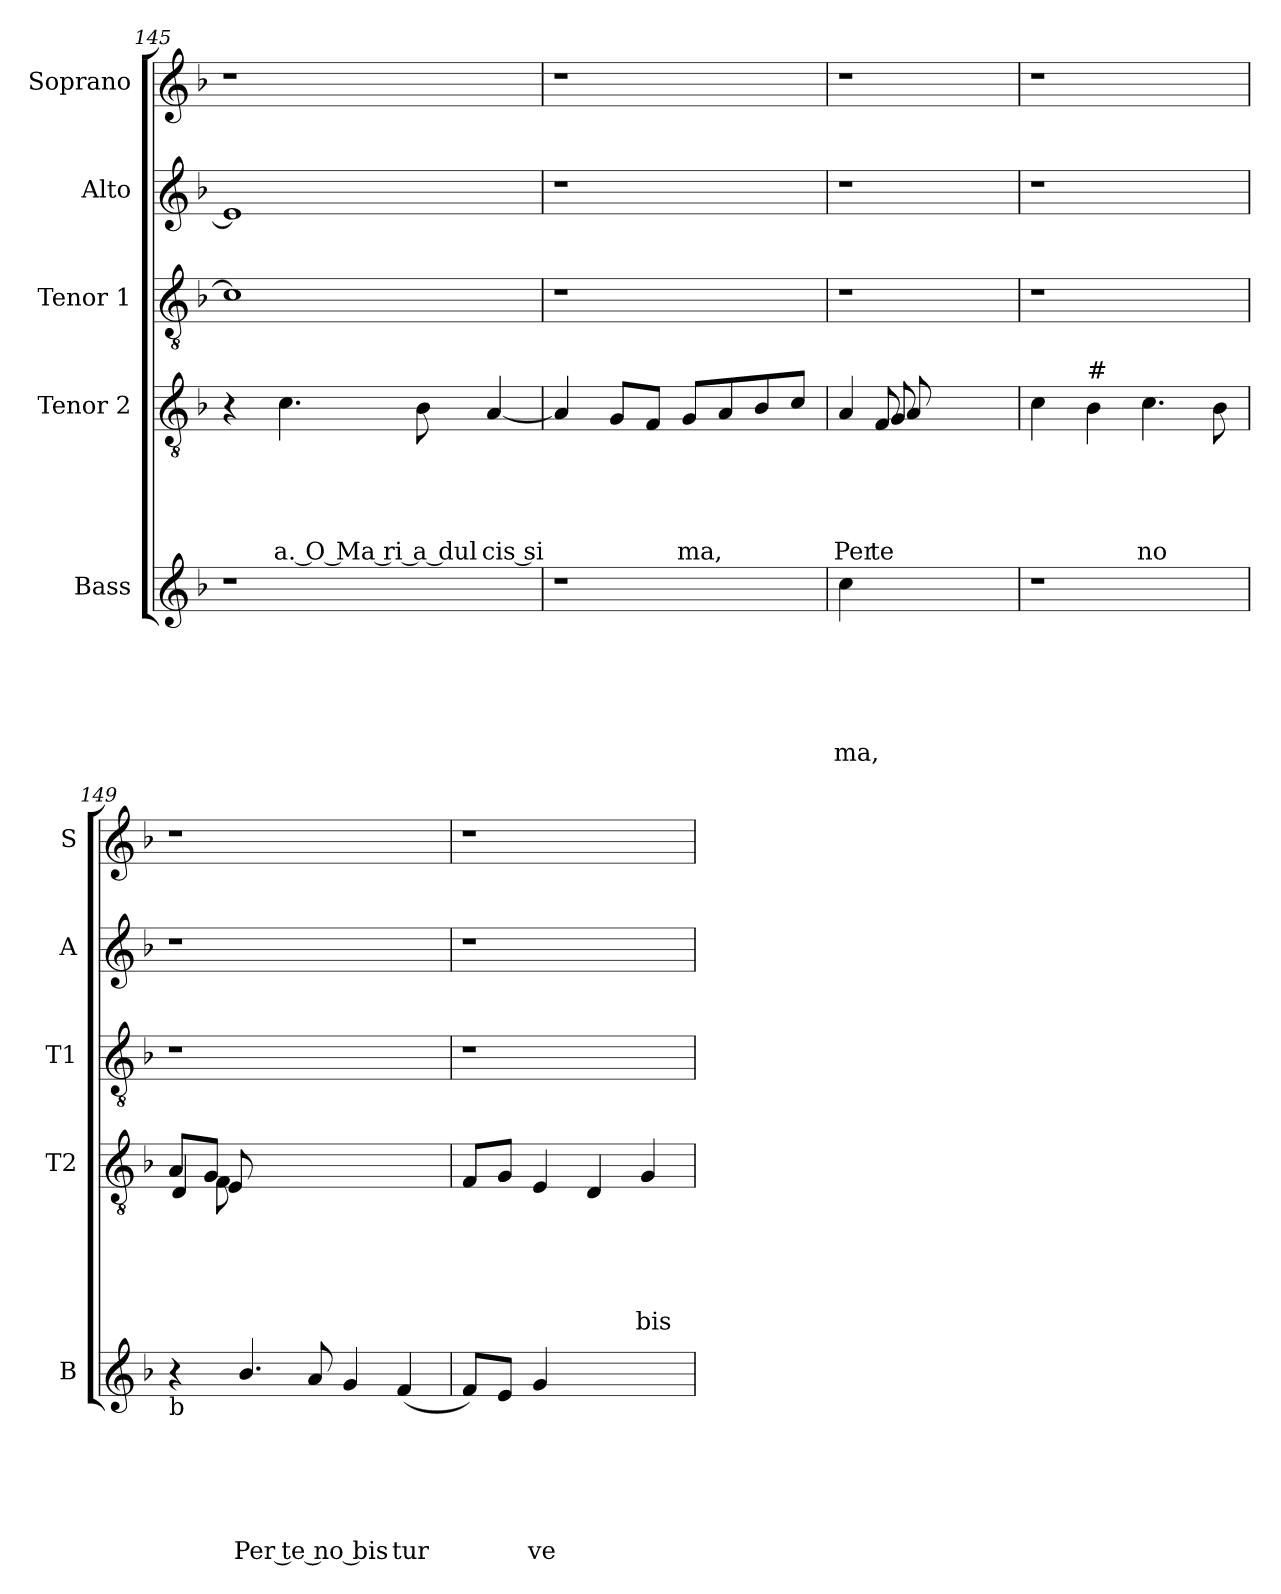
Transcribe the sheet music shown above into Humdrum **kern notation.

**kern	**text	**text	**text	**text	**text	**text	**kern	**text	**text	**text	**text	**text	**kern	**text	**kern	**text	**kern
*part5	*part5	*part5	*part5	*part5	*part5	*part5	*part4	*part4	*part4	*part4	*part4	*part4	*part3	*part3	*part2	*part2	*part1
*staff5	*staff5	*staff5	*staff5	*staff5	*staff5	*staff5	*staff4	*staff4	*staff4	*staff4	*staff4	*staff4	*staff3	*staff3	*staff2	*staff2	*staff1
*I"Bass	*	*	*	*	*	*	*I"Tenor 2	*	*	*	*	*	*I"Tenor 1	*	*I"Alto	*	*I"Soprano
*I'B	*	*	*	*	*	*	*I'T2	*	*	*	*	*	*I'T1	*	*I'A	*	*I'S
*clefG2	*	*	*	*	*	*	*clefGv2	*	*	*	*	*	*clefGv2	*	*clefG2	*	*clefG2
*k[b-]	*	*	*	*	*	*	*k[b-]	*	*	*	*	*	*k[b-]	*	*k[b-]	*	*k[b-]
*F:	*	*	*	*	*	*	*F:	*	*	*	*	*	*F:	*	*F:	*	*F:
=145	=145	=145	=145	=145	=145	=145	=145	=145	=145	=145	=145	=145	=145	=145	=145	=145	=145
1r	.	.	.	.	.	.	4r	.	.	.	.	.	1c]	.	1e]	.	1r
!	!	!	!	!	!	!	!	!	!	!	!	!LO:LY:b	!	!	!	!	!
.	.	.	.	.	.	.	4.c\	.	.	.	.	a. O Ma ri a dul	.	.	.	.	.
.	.	.	.	.	.	.	8B-\	.	.	.	.	.	.	.	.	.	.
!	!	!	!	!	!	!	!	!	!	!	!	!LO:LY:b	!	!	!	!	!
.	.	.	.	.	.	.	[<4A/	.	.	.	.	cis si	.	.	.	.	.
=146	=146	=146	=146	=146	=146	=146	=146	=146	=146	=146	=146	=146	=146	=146	=146	=146	=146
1r	.	.	.	.	.	.	4A/]	.	.	.	.	.	1r	.	1r	.	1r
.	.	.	.	.	.	.	8G/L	.	.	.	.	.	.	.	.	.	.
.	.	.	.	.	.	.	8F/J	.	.	.	.	.	.	.	.	.	.
!	!	!	!	!	!	!	!	!	!	!	!	!LO:LY:b	!	!	!	!	!
.	.	.	.	.	.	.	8G/L	.	.	.	.	ma,	.	.	.	.	.
.	.	.	.	.	.	.	8A/	.	.	.	.	.	.	.	.	.	.
.	.	.	.	.	.	.	8B-/	.	.	.	.	.	.	.	.	.	.
.	.	.	.	.	.	.	8c/J	.	.	.	.	.	.	.	.	.	.
=147	=147	=147	=147	=147	=147	=147	=147	=147	=147	=147	=147	=147	=147	=147	=147	=147	=147
!	!	!	!	!	!	!LO:LY:b:rj	!	!	!	!	!	!LO:LY:b	!	!	!	!	!
*	*	*	*	*	*	*	*^	*	*	*	*	*	*	*	*	*	*
*	*	*	*	*	*	*	*	*^	*	*	*	*	*	*	*	*	*	*
*	*	*	*	*	*	*	*	*	*^	*	*	*	*	*	*	*	*	*	*
4cc\	.	.	.	.	.	ma,	4A/	8ryy	8ryy	8ryy	.	.	.	.	Per	1r	.	1r	.	1r
!	!	!	!	!	!	!	!	!	!	!	!	!	!	!	!LO:LY:b	!	!	!	!	!
.	.	.	.	.	.	.	.	8F/	8G/	8A/	.	.	.	.	te	.	.	.	.	.
2.ryy	.	.	.	.	.	.	2.ryy	2.ryy	2.ryy	2.ryy	.	.	.	.	.	.	.	.	.	.
*	*	*	*	*	*	*	*v	*v	*v	*v	*	*	*	*	*	*	*	*	*	*
=148	=148	=148	=148	=148	=148	=148	=148	=148	=148	=148	=148	=148	=148	=148	=148	=148	=148
1r	.	.	.	.	.	.	4c\	.	.	.	.	.	1r	.	1r	.	1r
!	!	!	!	!	!	!	!LO:TX:a:t=#	!	!	!	!	!	!	!	!	!	!
.	.	.	.	.	.	.	4B-\	.	.	.	.	.	.	.	.	.	.
!	!	!	!	!	!	!	!	!	!	!	!	!LO:LY:b	!	!	!	!	!
.	.	.	.	.	.	.	4.c\	.	.	.	.	no	.	.	.	.	.
.	.	.	.	.	.	.	8B-\	.	.	.	.	.	.	.	.	.	.
!!LO:PB:g=z
=149	=149	=149	=149	=149	=149	=149	=149	=149	=149	=149	=149	=149	=149	=149	=149	=149	=149
*	*	*	*	*	*	*	*^	*	*	*	*	*	*	*	*	*	*
*	*	*	*	*	*	*	*	*^	*	*	*	*	*	*	*	*	*	*
*	*	*	*	*	*	*	*	*	*^	*	*	*	*	*	*	*	*	*	*
!LO:TX:b:t=b	!	!	!	!	!	!	!	!	!	!	!	!	!	!	!	!	!	!	!	!
4r	.	.	.	.	.	.	8A/L	8ryy	8ryy	4D/	.	.	.	.	.	1r	.	1r	.	1r
.	.	.	.	.	.	.	8G/J	8F\	8E/	.	.	.	.	.	.	.	.	.	.	.
!	!	!	!	!	!	!LO:LY:b	!	!	!	!	!	!	!	!	!	!	!	!	!	!
4.b-/	.	.	.	.	.	Per te no bis	1ryy	1ryy	1ryy	1ryy	.	.	.	.	.	.	.	.	.	.
8a/	.	.	.	.	.	.	.	.	.	.	.	.	.	.	.	.	.	.	.	.
4g/	.	.	.	.	.	.	.	.	.	.	.	.	.	.	.	.	.	.	.	.
!	!	!	!	!	!	!LO:LY:b	!	!	!	!	!	!	!	!	!	!	!	!	!	!
(<4f/	.	.	.	.	.	tur	.	.	.	.	.	.	.	.	.	4ryy	.	4ryy	.	4ryy
*	*	*	*	*	*	*	*v	*v	*v	*v	*	*	*	*	*	*	*	*	*	*
=150	=150	=150	=150	=150	=150	=150	=150	=150	=150	=150	=150	=150	=150	=150	=150	=150	=150
8f/L)	.	.	.	.	.	.	8F/L	.	.	.	.	.	1r	.	1r	.	1r
8e/J	.	.	.	.	.	.	8G/J	.	.	.	.	.	.	.	.	.	.
!	!	!	!	!	!	!LO:LY:b	!	!	!	!	!	!	!	!	!	!	!
4g/	.	.	.	.	.	ve	4E/	.	.	.	.	.	.	.	.	.	.
2ryy	.	.	.	.	.	.	4D/	.	.	.	.	.	.	.	.	.	.
!	!	!	!	!	!	!	!	!	!	!	!	!LO:LY:b:rj	!	!	!	!	!
.	.	.	.	.	.	.	4G/	.	.	.	.	bis	.	.	.	.	.
=	=	=	=	=	=	=	=	=	=	=	=	=	=	=	=	=	=
*-	*-	*-	*-	*-	*-	*-	*-	*-	*-	*-	*-	*-	*-	*-	*-	*-	*-
